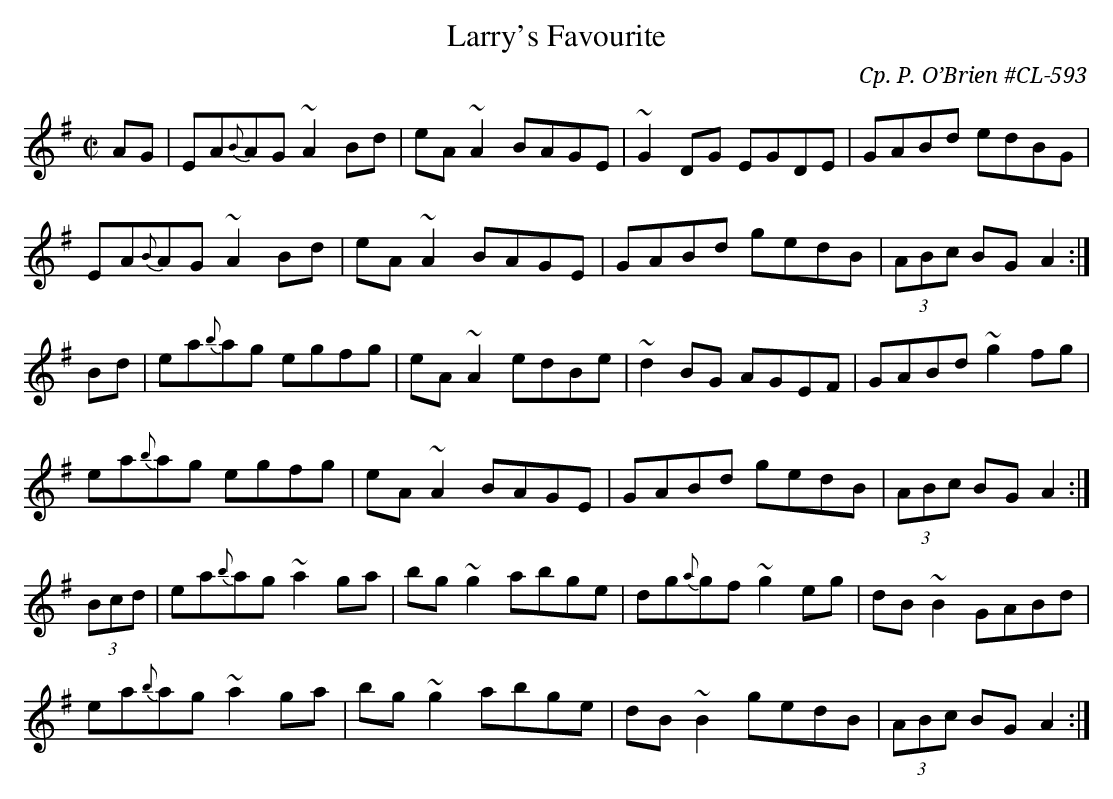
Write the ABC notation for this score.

X:1
T:Larry's Favourite
C:Cp. P. O’Brien #CL-593
M:C|
L:1/8
K:Ador
AG|EA{B}AG ~A2 Bd|eA ~A2 BAGE|~G2 DG EGDE|GABd edBG|
EA{B}AG ~A2 Bd|eA ~A2 BAGE|GABd gedB|(3ABc BG A2:|
Bd|ea{b}ag egfg|eA~A2 edBe|~d2BG AGEF|GABd ~g2fg|
ea{b}ag egfg|eA~A2 BAGE|GABd gedB|(3ABc BG A2:|
(3Bcd|ea{b}ag ~a2 ga|bg~g2 abge|dg{a}gf ~g2eg|dB ~B2 GABd|
ea{b}ag ~a2 ga|bg~g2 abge|dB ~B2 gedB|(3ABc BG A2:|
